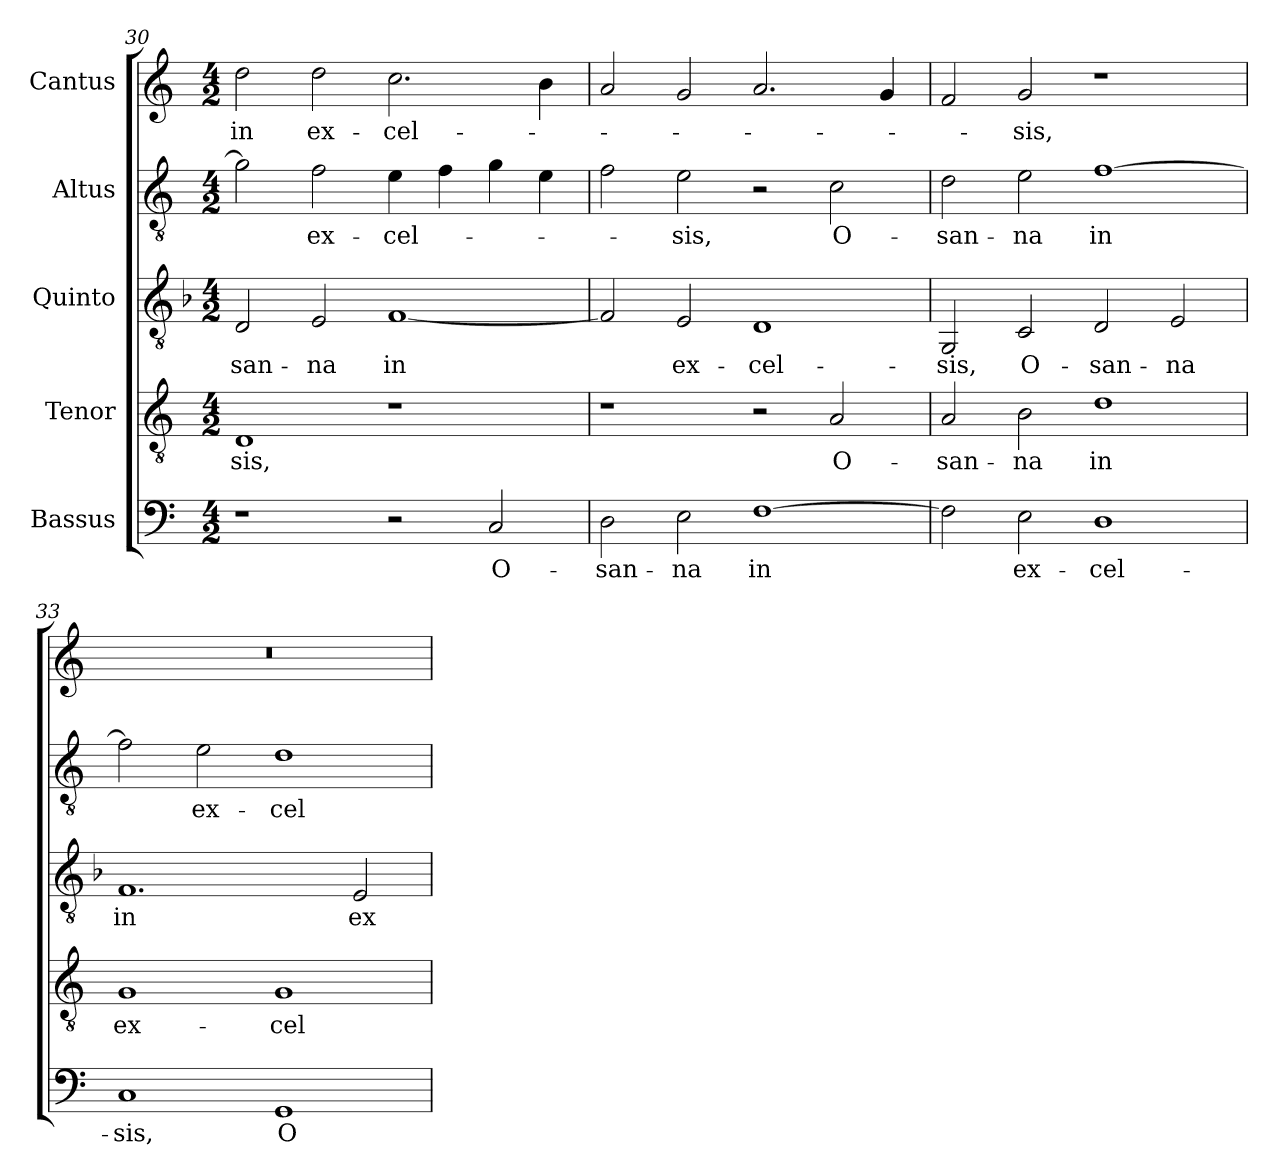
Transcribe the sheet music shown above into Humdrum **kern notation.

**kern	**text	**kern	**text	**kern	**text	**kern	**text	**kern	**text
*part5	*part5	*part4	*part4	*part3	*part3	*part2	*part2	*part1	*part1
*staff5	*staff5	*staff4	*staff4	*staff3	*staff3	*staff2	*staff2	*staff1	*staff1
*I"Bassus	*	*I"Tenor	*	*I"Quinto	*	*I"Altus	*	*I"Cantus	*
*clefF4	*	*clefGv2	*	*clefGv2	*	*clefGv2	*	*clefG2	*
*	*	*	*	*ITrd-4c-7	*	*	*	*	*
*k[]	*	*k[]	*	*k[]	*	*k[]	*	*k[]	*
*C:	*	*C:	*	*C:	*	*C:	*	*C:	*
*M4/2	*	*M4/2	*	*M4/2	*	*M4/2	*	*M4/2	*
=30	=30	=30	=30	=30	=30	=30	=30	=30	=30
!	!	!	!LO:LY:b:color=#000000	!	!	!	!	!	!
!	!	!	!	!	!LO:LY:b:color=#000000	!	!	!	!
!	!	!	!	!	!	!	!	!	!LO:LY:b:color=#000000
1r	.	1Di	-sis,	2Ai/	-san-	2gi\]	.	2ddi\	in
!	!	!	!	!	!LO:LY:b:color=#000000	!	!	!	!
!	!	!	!	!	!	!	!LO:LY:b:color=#000000	!	!
!	!	!	!	!	!	!	!	!	!LO:LY:b:color=#000000
.	.	.	.	2Bi/	-na	2fi\	ex-	2ddi\	ex-
!	!	!	!	!	!LO:LY:b:color=#000000	!	!	!	!
!	!	!	!	!	!	!	!LO:LY:b:color=#000000	!	!
!	!	!	!	!	!	!	!	!	!LO:LY:b:color=#000000
2r	.	1r	.	[<1ci	in	4ei\	-cel-	2.cci\	-cel-
.	.	.	.	.	.	4fi\	.	.	.
!	!LO:LY:b:color=#000000	!	!	!	!	!	!	!	!
2Ci/	O-	.	.	.	.	4gi\	.	.	.
.	.	.	.	.	.	4ei\	.	4bi\	.
=31	=31	=31	=31	=31	=31	=31	=31	=31	=31
!	!LO:LY:b:color=#000000	!	!	!	!	!	!	!	!
2Di\	-san-	1r	.	2ci/]	.	2fi\	.	2ai/	.
!	!LO:LY:b:color=#000000	!	!	!	!	!	!	!	!
!	!	!	!	!	!LO:LY:b:color=#000000	!	!	!	!
!	!	!	!	!	!	!	!LO:LY:b:color=#000000	!	!
2Ei\	-na	.	.	2Bi/	ex-	2ei\	-sis,	2gi/	.
!	!LO:LY:b:color=#000000	!	!	!	!	!	!	!	!
!	!	!	!	!	!LO:LY:b:color=#000000	!	!	!	!
[>1Fi	in	2r	.	1Ai	-cel-	2r	.	2.ai/	.
!	!	!	!LO:LY:b:color=#000000	!	!	!	!	!	!
!	!	!	!	!	!	!	!LO:LY:b:color=#000000	!	!
.	.	2Ai/	O-	.	.	2ci\	O-	.	.
.	.	.	.	.	.	.	.	4gi/	.
!!LO:PB:g=z
=32	=32	=32	=32	=32	=32	=32	=32	=32	=32
!	!	!	!LO:LY:b:color=#000000	!	!	!	!	!	!
!	!	!	!	!	!LO:LY:b:color=#000000	!	!	!	!
!	!	!	!	!	!	!	!LO:LY:b:color=#000000	!	!
2Fi\]	.	2Ai/	-san-	2Di/	-sis,	2di\	-san-	2fi/	.
!	!LO:LY:b:color=#000000	!	!	!	!	!	!	!	!
!	!	!	!LO:LY:b:color=#000000	!	!	!	!	!	!
!	!	!	!	!	!LO:LY:b:color=#000000	!	!	!	!
!	!	!	!	!	!	!	!LO:LY:b:color=#000000	!	!
!	!	!	!	!	!	!	!	!	!LO:LY:b:color=#000000
2Ei\	ex-	2Bi\	-na	2Gi/	O-	2ei\	-na	2gi/	-sis,
!	!LO:LY:b:color=#000000	!	!	!	!	!	!	!	!
!	!	!	!LO:LY:b:color=#000000	!	!	!	!	!	!
!	!	!	!	!	!LO:LY:b:color=#000000	!	!	!	!
!	!	!	!	!	!	!	!LO:LY:b:color=#000000	!	!
1Di	-cel-	1di	in	2Ai/	-san-	[>1fi	in	1r	.
!	!	!	!	!	!LO:LY:b:color=#000000	!	!	!	!
.	.	.	.	2Bi/	-na	.	.	.	.
=33	=33	=33	=33	=33	=33	=33	=33	=33	=33
!	!LO:LY:b:color=#000000	!	!	!	!	!	!	!	!
!	!	!	!LO:LY:b:color=#000000	!	!	!	!	!	!
!	!	!	!	!	!LO:LY:b:color=#000000	!	!	!LO:N:vis=1	!
1Ci	-sis,	1Gi	ex-	1.ci	in	2fi\]	.	0r	.
!	!	!	!	!	!	!	!LO:LY:b:color=#000000	!	!
.	.	.	.	.	.	2ei\	ex-	.	.
!	!LO:LY:b:color=#000000	!	!	!	!	!	!	!	!
!	!	!	!LO:LY:b:color=#000000	!	!	!	!	!	!
!	!	!	!	!	!	!	!LO:LY:b:color=#000000	!	!
1GGi	O-	1Gi	-cel-	.	.	1di	-cel-	.	.
!	!	!	!	!	!LO:LY:b:color=#000000	!	!	!	!
.	.	.	.	2Bi/	ex-	.	.	.	.
=	=	=	=	=	=	=	=	=	=
*-	*-	*-	*-	*-	*-	*-	*-	*-	*-
